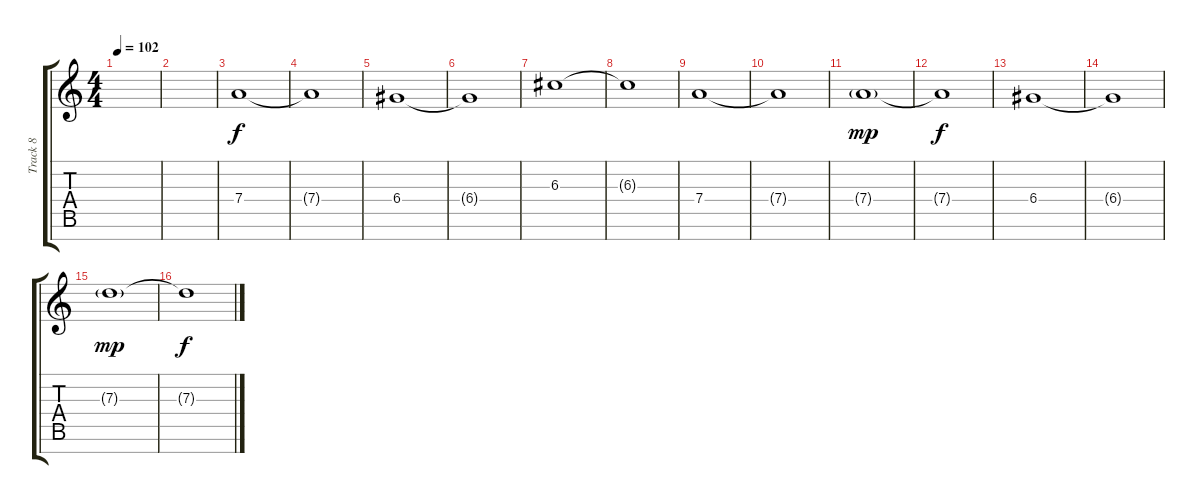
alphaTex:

\track ("Track 8" "Track 8") {instrument acousticguitarsteel}
\staff {score tabs}
\tuning (E4 B3 G3 D3 A2 E2 B1) {hide}
\ts (4 4)
\tempo 102
\clef g2
\ks c
|
|
7.4.1 |
7.4{t}.1 |
6.4.1 |
6.4{t}.1 |
6.3.1 |
6.3{t}.1 |
7.4.1 |
7.4{t}.1 |
7.4{g}.1{dy mp} |
7.4{t}.1{dy f} |
6.4.1 |
6.4{t}.1 |
7.3{g}.1{dy mp} |
7.3{t}.1{dy f}
